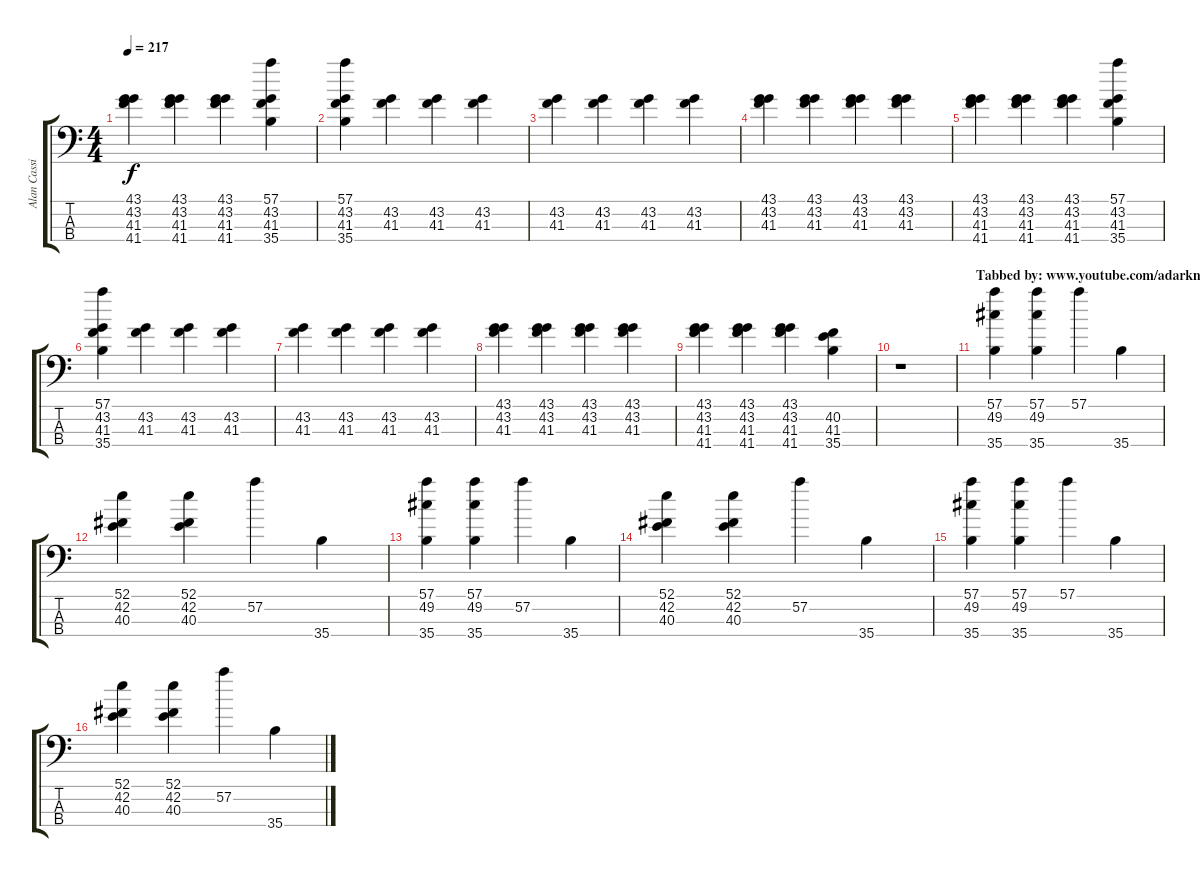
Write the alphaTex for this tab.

\track ("Alan Cassidy (Drums)" "Alan Cassi") {instrument acousticgrandpiano}
\staff {score tabs}
\tuning (C-1 C-1 C-1 C-1) {hide}
\ts (4 4)
\tempo 217
\clef f4
\ks c
(43.1 43.2 41.3 41.4).4{dy f} (43.1 43.2 41.3 41.4).4 (43.1 43.2 41.3 41.4).4 (57.1 43.2 41.3 35.4).4 |
(57.1 43.2 41.3 35.4).4 (43.2 41.3).4 (43.2 41.3).4 (43.2 41.3).4 |
(43.2 41.3).4 (43.2 41.3).4 (43.2 41.3).4 (43.2 41.3).4 |
(43.1 43.2 41.3).4 (43.1 43.2 41.3).4 (43.1 43.2 41.3).4 (43.1 43.2 41.3).4 |
(43.1 43.2 41.3 41.4).4 (43.1 43.2 41.3 41.4).4 (43.1 43.2 41.3 41.4).4 (57.1 43.2 41.3 35.4).4 |
(57.1 43.2 41.3 35.4).4 (43.2 41.3).4 (43.2 41.3).4 (43.2 41.3).4 |
(43.2 41.3).4 (43.2 41.3).4 (43.2 41.3).4 (43.2 41.3).4 |
(43.1 43.2 41.3).4 (43.1 43.2 41.3).4 (43.1 43.2 41.3).4 (43.1 43.2 41.3).4 |
(43.1 43.2 41.3 41.4).4 (43.1 43.2 41.3 41.4).4 (43.1 43.2 41.3 41.4).4 (40.2 41.3 35.4).4 |
r.1 |
\section ("" "Tabbed by: www.youtube.com/adarknessinme")
(57.1 49.2 35.4).4 (57.1 49.2 35.4).4 57.1.4 35.4.4 |
(52.1 42.2 40.3).4 (52.1 42.2 40.3).4 57.2.4 35.4.4 |
(57.1 49.2 35.4).4 (57.1 49.2 35.4).4 57.2.4 35.4.4 |
(52.1 42.2 40.3).4 (52.1 42.2 40.3).4 57.2.4 35.4.4 |
(57.1 49.2 35.4).4 (57.1 49.2 35.4).4 57.1.4 35.4.4 |
(52.1 42.2 40.3).4 (52.1 42.2 40.3).4 57.2.4 35.4.4
